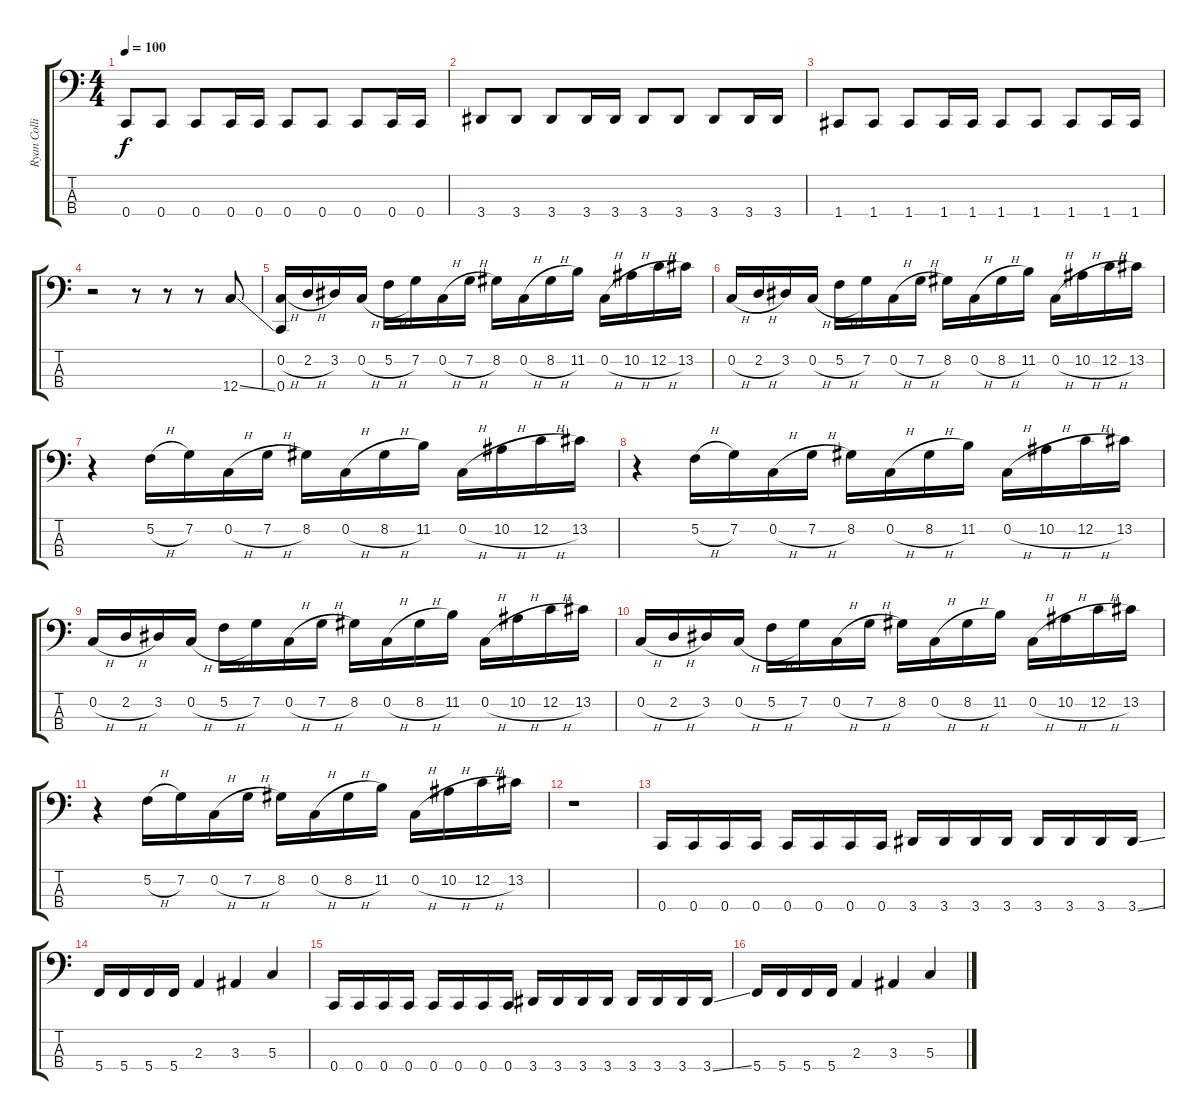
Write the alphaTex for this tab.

\track ("Ryan Collier" "Ryan Colli") {instrument electricbassfinger}
\staff {score tabs}
\tuning (F2 C2 G1 C1) {hide}
\ts (4 4)
\tempo 100
\clef f4
\ks c
0.4.8{dy f} 0.4.8 0.4.8 0.4.16 0.4.16 0.4.8 0.4.8 0.4.8 0.4.16 0.4.16 |
3.4.8 3.4.8 3.4.8 3.4.16 3.4.16 3.4.8 3.4.8 3.4.8 3.4.16 3.4.16 |
1.4.8 1.4.8 1.4.8 1.4.16 1.4.16 1.4.8 1.4.8 1.4.8 1.4.16 1.4.16 |
r.2 r.8 r.8 r.8 12.4{ss}.8 |
(0.2{h} 0.4).16 2.2{h}.16 3.2.16 0.2{h}.16 5.2{h}.16 7.2.16 0.2{h}.16 7.2{h}.16 8.2.16 0.2{h}.16 8.2{h}.16 11.2.16 0.2{h}.16 10.2{h}.16 12.2{h}.16 13.2.16 |
0.2{h}.16 2.2{h}.16 3.2.16 0.2{h}.16 5.2{h}.16 7.2.16 0.2{h}.16 7.2{h}.16 8.2.16 0.2{h}.16 8.2{h}.16 11.2.16 0.2{h}.16 10.2{h}.16 12.2{h}.16 13.2.16 |
r.4 5.2{h}.16 7.2.16 0.2{h}.16 7.2{h}.16 8.2.16 0.2{h}.16 8.2{h}.16 11.2.16 0.2{h}.16 10.2{h}.16 12.2{h}.16 13.2.16 |
r.4 5.2{h}.16 7.2.16 0.2{h}.16 7.2{h}.16 8.2.16 0.2{h}.16 8.2{h}.16 11.2.16 0.2{h}.16 10.2{h}.16 12.2{h}.16 13.2.16 |
0.2{h}.16 2.2{h}.16 3.2.16 0.2{h}.16 5.2{h}.16 7.2.16 0.2{h}.16 7.2{h}.16 8.2.16 0.2{h}.16 8.2{h}.16 11.2.16 0.2{h}.16 10.2{h}.16 12.2{h}.16 13.2.16 |
0.2{h}.16 2.2{h}.16 3.2.16 0.2{h}.16 5.2{h}.16 7.2.16 0.2{h}.16 7.2{h}.16 8.2.16 0.2{h}.16 8.2{h}.16 11.2.16 0.2{h}.16 10.2{h}.16 12.2{h}.16 13.2.16 |
r.4 5.2{h}.16 7.2.16 0.2{h}.16 7.2{h}.16 8.2.16 0.2{h}.16 8.2{h}.16 11.2.16 0.2{h}.16 10.2{h}.16 12.2{h}.16 13.2.16 |
r.1 |
0.4.16 0.4.16 0.4.16 0.4.16 0.4.16 0.4.16 0.4.16 0.4.16 3.4.16 3.4.16 3.4.16 3.4.16 3.4.16 3.4.16 3.4.16 3.4{ss}.16 |
5.4.16 5.4.16 5.4.16 5.4.16 2.3.4 3.3.4 5.3.4 |
0.4.16 0.4.16 0.4.16 0.4.16 0.4.16 0.4.16 0.4.16 0.4.16 3.4.16 3.4.16 3.4.16 3.4.16 3.4.16 3.4.16 3.4.16 3.4{ss}.16 |
5.4.16 5.4.16 5.4.16 5.4.16 2.3.4 3.3.4 5.3.4
